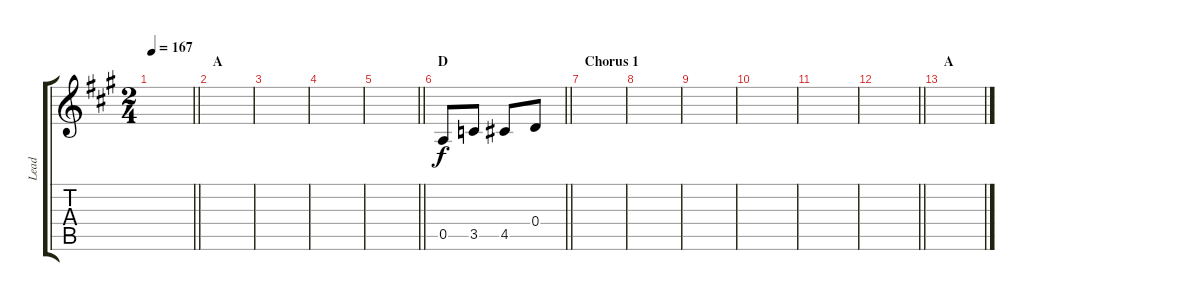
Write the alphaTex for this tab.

\track ("Lead" "Lead") {instrument electricguitarclean}
\staff {score tabs}
\tuning (E4 B3 G3 D3 A2 E2) {hide}
\ts (2 4)
\tempo 167
\clef g2
\barLineRight lightlight
\ks a
|
\section ("" "A")
|
|
|
\barLineRight lightlight
|
\section ("" "D")
\barLineRight lightlight
0.5.8 3.5.8 4.5.8 0.4.8 |
\section ("" "Chorus 1")
|
|
|
|
|
\barLineRight lightlight
|
\section ("" "A")
